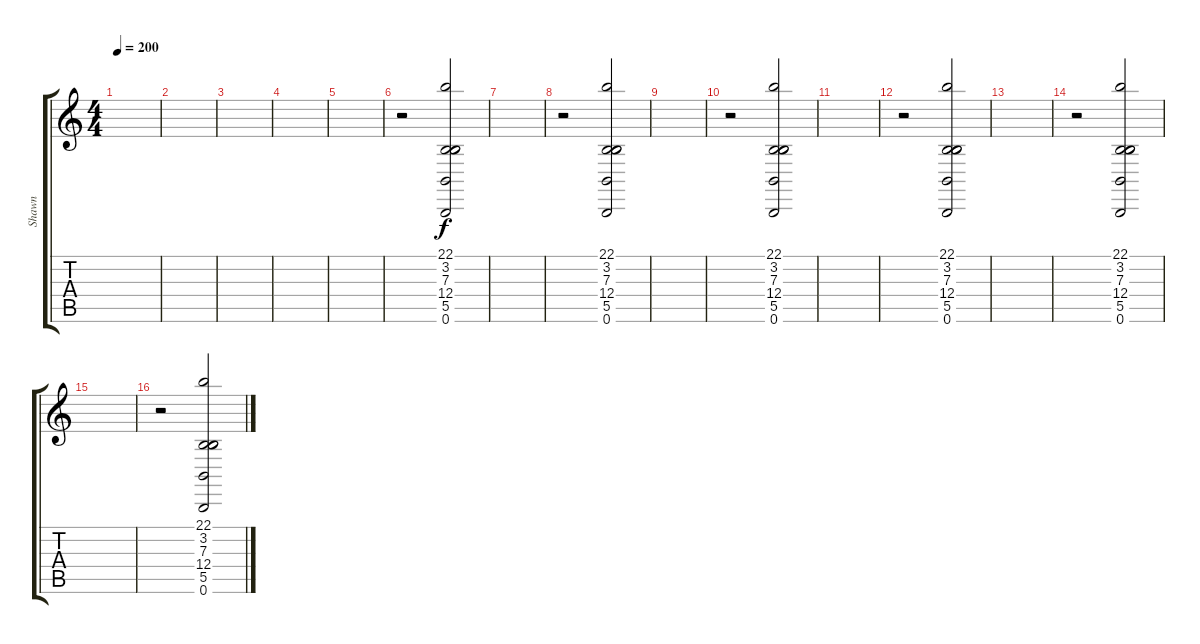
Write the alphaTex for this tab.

\track ("Shawn" "Shawn") {instrument agogo}
\staff {score tabs}
\tuning (Db4 Ab3 E3 B2 Gb2 B1) {hide}
\ts (4 4)
\tempo 200
\clef g2
\ks c
|
|
|
|
|
r.2 (22.1 3.2 7.3 12.4 5.5 0.6).2 |
|
r.2 (22.1 3.2 7.3 12.4 5.5 0.6).2 |
|
r.2 (22.1 3.2 7.3 12.4 5.5 0.6).2 |
|
r.2 (22.1 3.2 7.3 12.4 5.5 0.6).2 |
|
r.2 (22.1 3.2 7.3 12.4 5.5 0.6).2 |
|
r.2 (22.1 3.2 7.3 12.4 5.5 0.6).2
